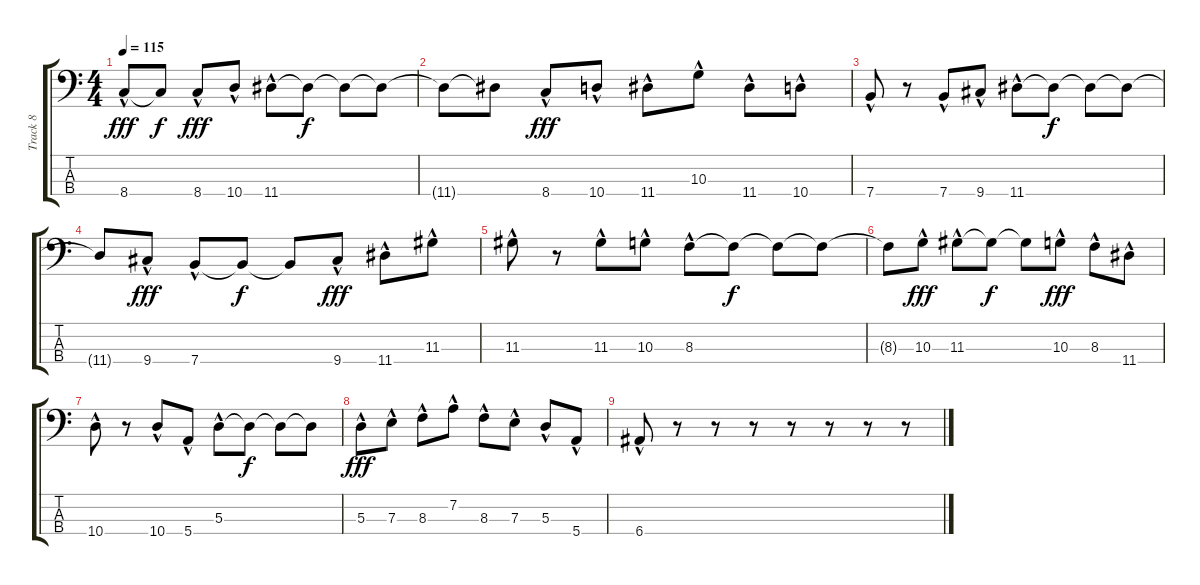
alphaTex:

\track ("Track 8" "Track 8") {instrument slapbass1}
\staff {score tabs}
\tuning (G2 D2 A1 E1) {hide}
\ts (4 4)
\tempo 115
\clef f4
\ks c
8.4{hac}.8{dy fff} 8.4{t}.8{dy f} 8.4{hac}.8{dy fff} 10.4{hac}.8 11.4{hac}.8 11.4{t}.8{dy f} 11.4{t}.8 11.4{t}.8 |
11.4{t}.8 11.4{t}.8 8.4{hac}.8{dy fff} 10.4{hac}.8 11.4{hac}.8 10.3{hac}.8 11.4{hac}.8 10.4{hac}.8 |
7.4{hac}.8 r.8 7.4{hac}.8 9.4{hac}.8 11.4{hac}.8 11.4{t}.8{dy f} 11.4{t}.8 11.4{t}.8 |
11.4{t}.8 9.4{hac}.8{dy fff} 7.4{hac}.8 7.4{t}.8{dy f} 7.4{t}.8 9.4{hac}.8{dy fff} 11.4{hac}.8 11.3{hac}.8 |
11.3{hac}.8 r.8 11.3{hac}.8 10.3{hac}.8 8.3{hac}.8 8.3{t}.8{dy f} 8.3{t}.8 8.3{t}.8 |
8.3{t}.8 10.3{hac}.8{dy fff} 11.3{hac}.8 11.3{t}.8{dy f} 11.3{t}.8 10.3{hac}.8{dy fff} 8.3{hac}.8 11.4{hac}.8 |
10.4{hac}.8 r.8 10.4{hac}.8 5.4{hac}.8 5.3{hac}.8 5.3{t}.8{dy f} 5.3{t}.8 5.3{t}.8 |
5.3{hac}.8{dy fff} 7.3{hac}.8 8.3{hac}.8 7.2{hac}.8 8.3{hac}.8 7.3{hac}.8 5.3{hac}.8 5.4{hac}.8 |
6.4{hac}.8 r.8 r.8 r.8 r.8 r.8 r.8 r.8
